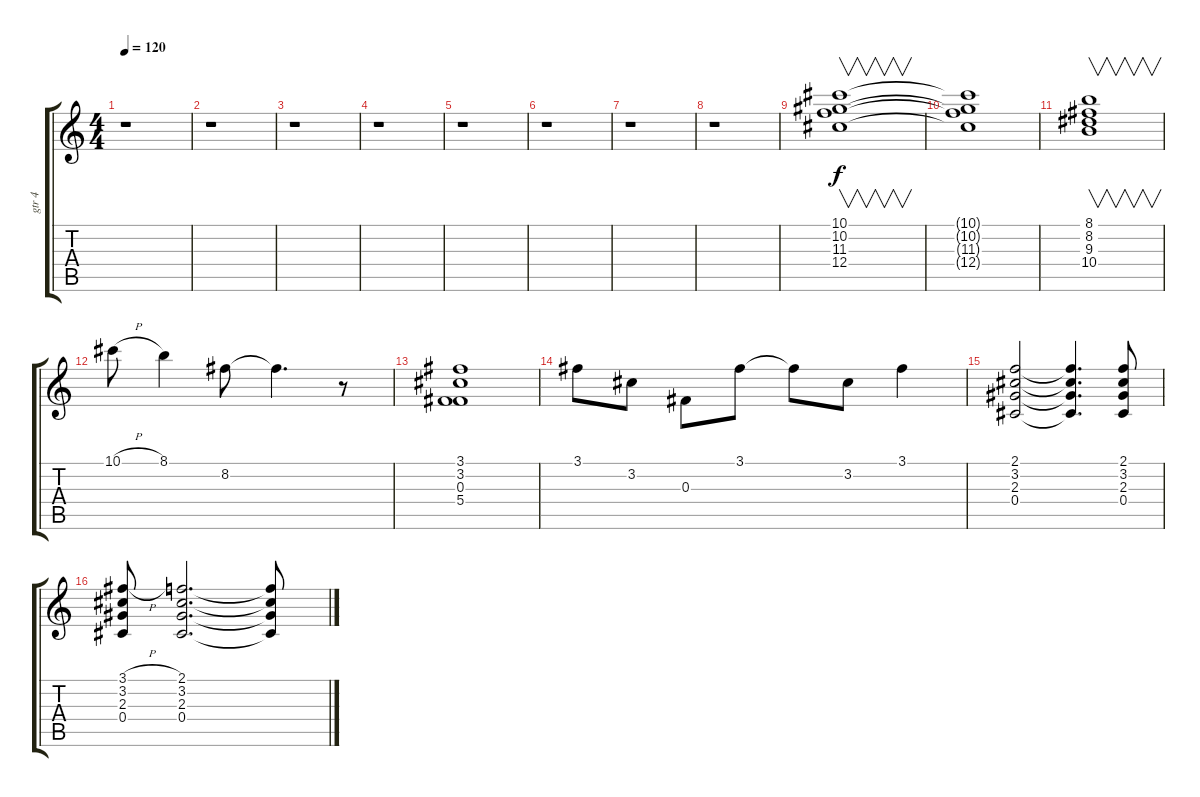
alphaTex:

\track ("gtr 4" "gtr 4") {instrument acousticguitarsteel}
\staff {score tabs}
\tuning (Eb4 Bb3 Gb3 Db3 Ab2 Eb2) {hide}
\ts (4 4)
\tempo 120
\clef g2
\ks c
r.1{dy f} |
r.1 |
r.1 |
r.1 |
r.1 |
r.1 |
r.1 |
r.1 |
(10.1 10.2 11.3 12.4).1{v} |
(10.1{t} 10.2{t} 11.3{t} 12.4{t}).1 |
(8.1 8.2 9.3 10.4).1{v} |
10.1{h}.8 8.1.4 8.2.8 8.2{t}.4{d} r.8 |
(3.1 3.2 0.3 5.4).1 |
3.1.8 3.2.8 0.3.8 3.1.8 3.1{t}.8 3.2.8 3.1.4 |
(2.1 3.2 2.3 0.4).2 (2.1{t} 3.2{t} 2.3{t} 0.4{t}).4{d} (2.1 3.2 2.3 0.4).8 |
(3.1{h} 3.2 2.3 0.4).8 (2.1 3.2 2.3 0.4).2{d} (2.1{t} 3.2{t} 2.3{t} 0.4{t}).8
